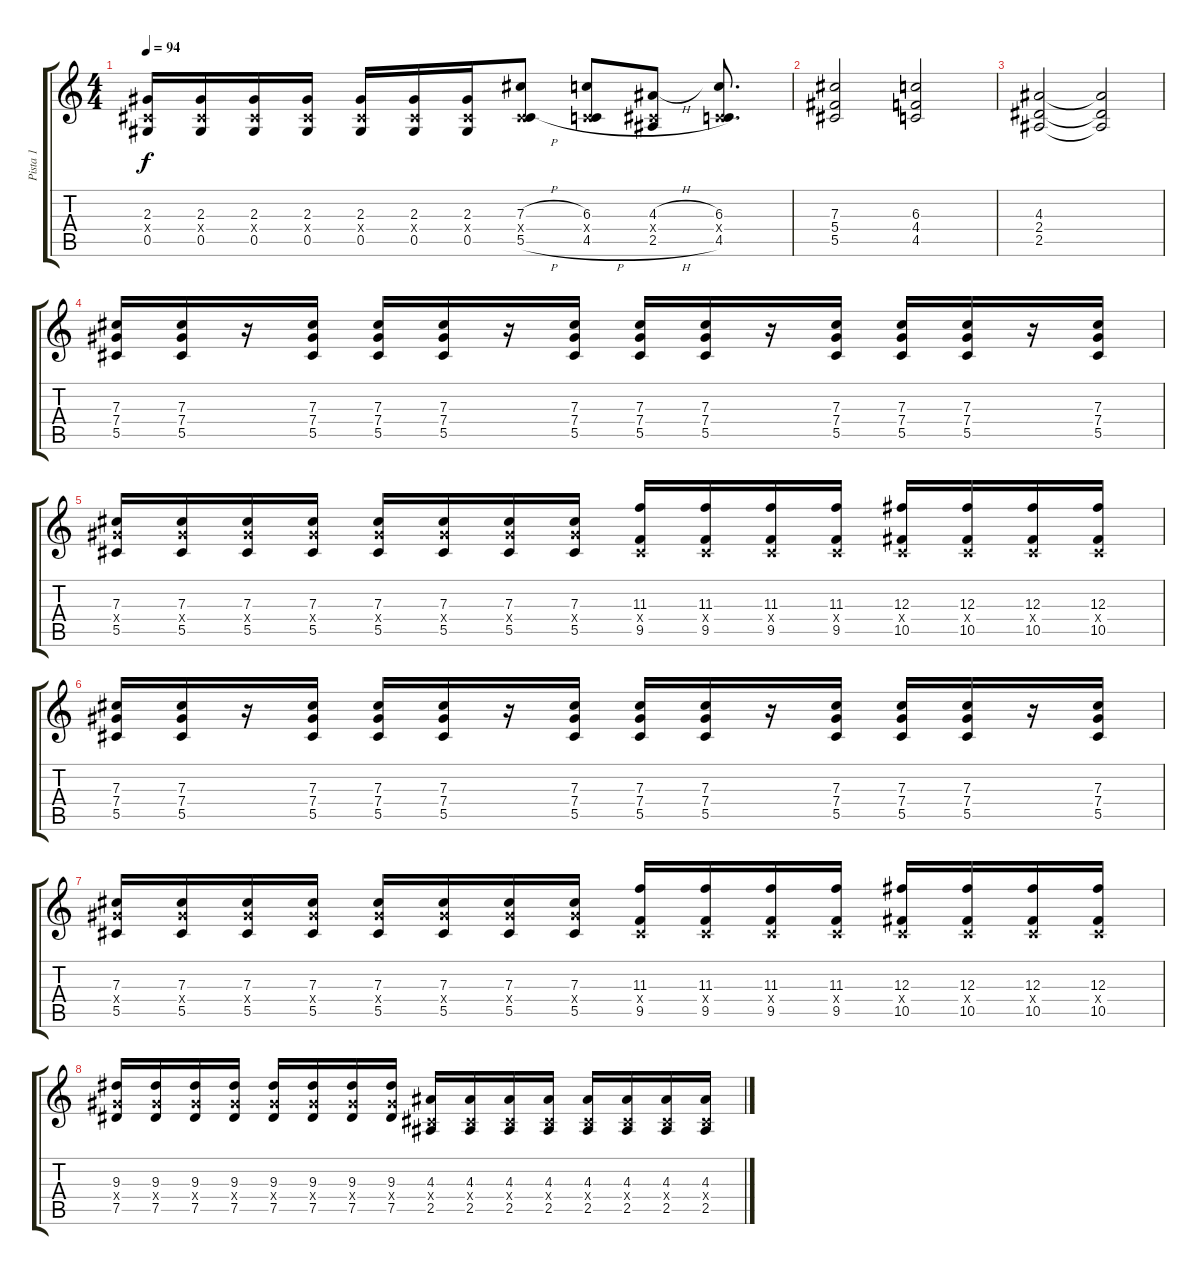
\track ("Pista 1" "Pista 1") {instrument acousticguitarnylon}
\staff {score tabs}
\tuning (Eb4 Bb3 Gb3 Db3 Ab2 Db2) {hide}
\ts (4 4)
\tempo 94
\clef g2
\ks c
(2.3 0.4{x} 0.5).16{dy f} (2.3 0.4{x} 0.5).16 (2.3 0.4{x} 0.5).16 (2.3 0.4{x} 0.5).16 (2.3 0.4{x} 0.5).16 (2.3 0.4{x} 0.5).16 (2.3 0.4{x} 0.5).16 (7.3{h} 0.4{x} 5.5{h}).8 (6.3 0.4{x} 4.5{h}).8 (4.3{h} 0.4{x} 2.5{h}).8 (6.3 0.4{x} 4.5).8{d} |
(7.3 5.4 5.5).2 (6.3 4.4 4.5).2 |
(4.3 2.4 2.5).2 (4.3{t} 2.4{t} 2.5{t}).2 |
(7.3 7.4 5.5).16 (7.3 7.4 5.5).16 r.16 (7.3 7.4 5.5).16 (7.3 7.4 5.5).16 (7.3 7.4 5.5).16 r.16 (7.3 7.4 5.5).16 (7.3 7.4 5.5).16 (7.3 7.4 5.5).16 r.16 (7.3 7.4 5.5).16 (7.3 7.4 5.5).16 (7.3 7.4 5.5).16 r.16 (7.3 7.4 5.5).16 |
(7.3 7.4{x} 5.5).16 (7.3 7.4{x} 5.5).16 (7.3 7.4{x} 5.5).16 (7.3 7.4{x} 5.5).16 (7.3 7.4{x} 5.5).16 (7.3 7.4{x} 5.5).16 (7.3 7.4{x} 5.5).16 (7.3 7.4{x} 5.5).16 (11.3 0.4{x} 9.5).16 (11.3 0.4{x} 9.5).16 (11.3 0.4{x} 9.5).16 (11.3 0.4{x} 9.5).16 (12.3 0.4{x} 10.5).16 (12.3 0.4{x} 10.5).16 (12.3 0.4{x} 10.5).16 (12.3 0.4{x} 10.5).16 |
(7.3 7.4 5.5).16 (7.3 7.4 5.5).16 r.16 (7.3 7.4 5.5).16 (7.3 7.4 5.5).16 (7.3 7.4 5.5).16 r.16 (7.3 7.4 5.5).16 (7.3 7.4 5.5).16 (7.3 7.4 5.5).16 r.16 (7.3 7.4 5.5).16 (7.3 7.4 5.5).16 (7.3 7.4 5.5).16 r.16 (7.3 7.4 5.5).16 |
(7.3 7.4{x} 5.5).16 (7.3 7.4{x} 5.5).16 (7.3 7.4{x} 5.5).16 (7.3 7.4{x} 5.5).16 (7.3 7.4{x} 5.5).16 (7.3 7.4{x} 5.5).16 (7.3 7.4{x} 5.5).16 (7.3 7.4{x} 5.5).16 (11.3 0.4{x} 9.5).16 (11.3 0.4{x} 9.5).16 (11.3 0.4{x} 9.5).16 (11.3 0.4{x} 9.5).16 (12.3 0.4{x} 10.5).16 (12.3 0.4{x} 10.5).16 (12.3 0.4{x} 10.5).16 (12.3 0.4{x} 10.5).16 |
(9.3 7.4{x} 7.5).16 (9.3 7.4{x} 7.5).16 (9.3 7.4{x} 7.5).16 (9.3 7.4{x} 7.5).16 (9.3 7.4{x} 7.5).16 (9.3 7.4{x} 7.5).16 (9.3 7.4{x} 7.5).16 (9.3 7.4{x} 7.5).16 (4.3 0.4{x} 2.5).16 (4.3 0.4{x} 2.5).16 (4.3 0.4{x} 2.5).16 (4.3 0.4{x} 2.5).16 (4.3 0.4{x} 2.5).16 (4.3 0.4{x} 2.5).16 (4.3 0.4{x} 2.5).16 (4.3 0.4{x} 2.5).16
